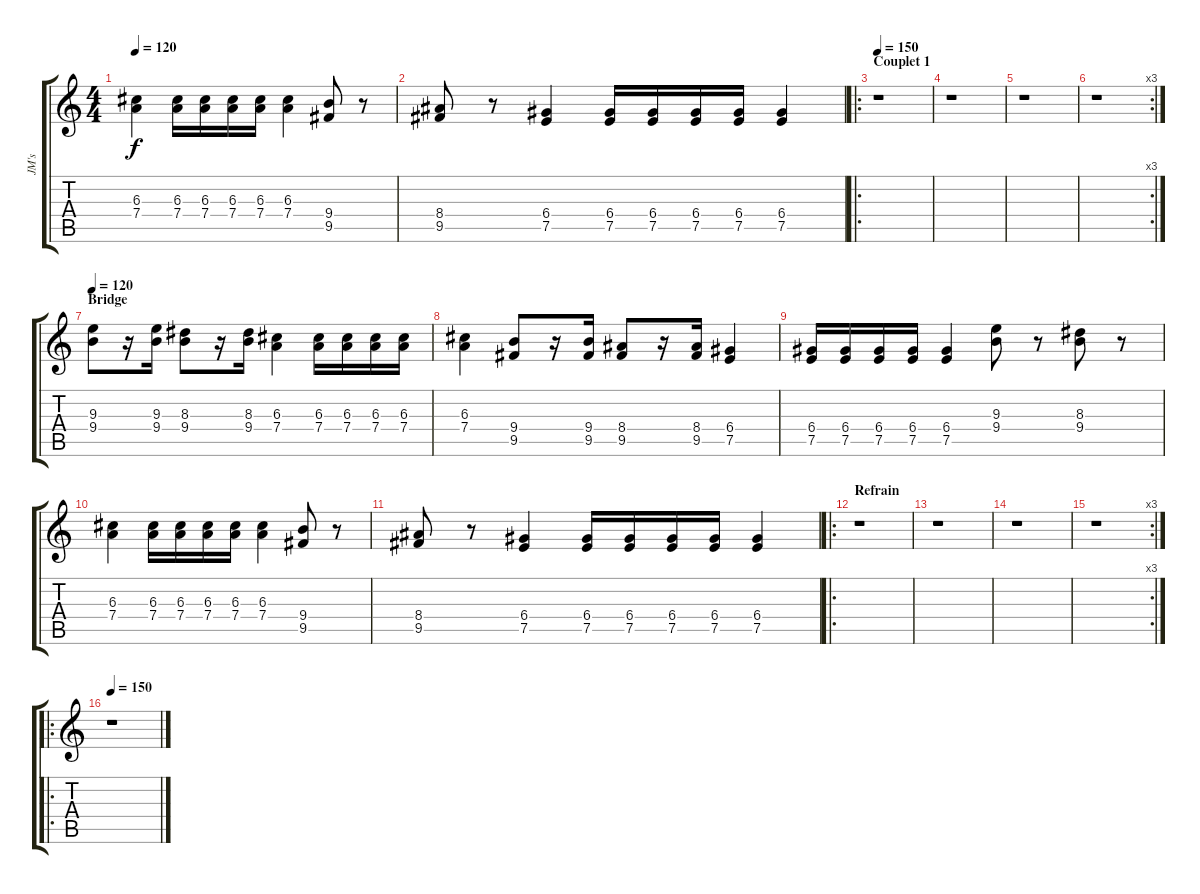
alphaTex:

\track ("JM's" "JM's") {instrument overdrivenguitar}
\staff {score tabs}
\tuning (E4 B3 G3 D3 A2 E2) {hide}
\ts (4 4)
\tempo 120
\clef g2
\ks c
(6.3 7.4).4{dy f} (6.3 7.4).16 (6.3 7.4).16 (6.3 7.4).16 (6.3 7.4).16 (6.3 7.4).4 (9.4 9.5).8 r.8 |
(8.4 9.5).8 r.8 (6.4 7.5).4 (6.4 7.5).16 (6.4 7.5).16 (6.4 7.5).16 (6.4 7.5).16 (6.4 7.5).4 |
\ro
\section ("" "Couplet 1")
\tempo 150
r.1 |
r.1 |
r.1 |
\rc 3
r.1 |
\section ("" "Bridge")
\tempo 120
(9.3 9.4).8 r.16 (9.3 9.4).16 (8.3 9.4).8 r.16 (8.3 9.4).16 (6.3 7.4).4 (6.3 7.4).16 (6.3 7.4).16 (6.3 7.4).16 (6.3 7.4).16 |
(6.3 7.4).4 (9.4 9.5).8 r.16 (9.4 9.5).16 (8.4 9.5).8 r.16 (8.4 9.5).16 (6.4 7.5).4 |
(6.4 7.5).16 (6.4 7.5).16 (6.4 7.5).16 (6.4 7.5).16 (6.4 7.5).4 (9.3 9.4).8 r.8 (8.3 9.4).8 r.8 |
(6.3 7.4).4 (6.3 7.4).16 (6.3 7.4).16 (6.3 7.4).16 (6.3 7.4).16 (6.3 7.4).4 (9.4 9.5).8 r.8 |
(8.4 9.5).8 r.8 (6.4 7.5).4 (6.4 7.5).16 (6.4 7.5).16 (6.4 7.5).16 (6.4 7.5).16 (6.4 7.5).4 |
\ro
\section ("" "Refrain")
r.1 |
r.1 |
r.1 |
\rc 3
r.1 |
\ro
\tempo 150
r.1
